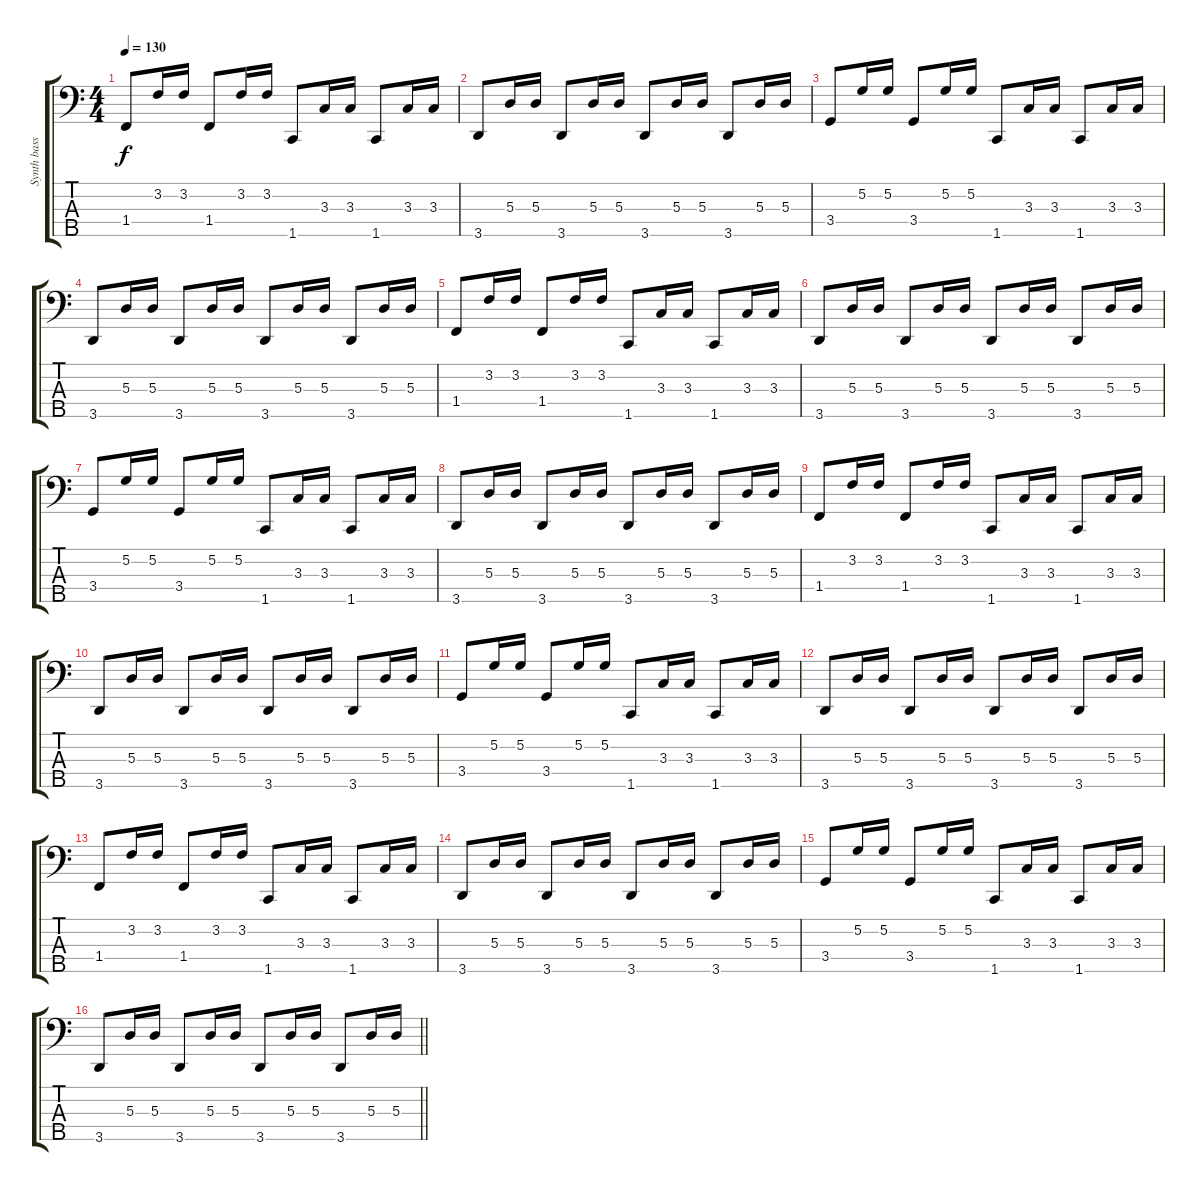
\track ("Synth bass" "Synth bass") {instrument synthbass1}
\staff {score tabs}
\tuning (G2 D2 A1 E1 B0) {hide}
\ts (4 4)
\tempo 130
\clef f4
\ks c
1.4.8{dy f} 3.2.16 3.2.16 1.4.8 3.2.16 3.2.16 1.5.8 3.3.16 3.3.16 1.5.8 3.3.16 3.3.16 |
3.5.8 5.3.16 5.3.16 3.5.8 5.3.16 5.3.16 3.5.8 5.3.16 5.3.16 3.5.8 5.3.16 5.3.16 |
3.4.8 5.2.16 5.2.16 3.4.8 5.2.16 5.2.16 1.5.8 3.3.16 3.3.16 1.5.8 3.3.16 3.3.16 |
3.5.8 5.3.16 5.3.16 3.5.8 5.3.16 5.3.16 3.5.8 5.3.16 5.3.16 3.5.8 5.3.16 5.3.16 |
1.4.8 3.2.16 3.2.16 1.4.8 3.2.16 3.2.16 1.5.8 3.3.16 3.3.16 1.5.8 3.3.16 3.3.16 |
3.5.8 5.3.16 5.3.16 3.5.8 5.3.16 5.3.16 3.5.8 5.3.16 5.3.16 3.5.8 5.3.16 5.3.16 |
3.4.8 5.2.16 5.2.16 3.4.8 5.2.16 5.2.16 1.5.8 3.3.16 3.3.16 1.5.8 3.3.16 3.3.16 |
3.5.8 5.3.16 5.3.16 3.5.8 5.3.16 5.3.16 3.5.8 5.3.16 5.3.16 3.5.8 5.3.16 5.3.16 |
1.4.8 3.2.16 3.2.16 1.4.8 3.2.16 3.2.16 1.5.8 3.3.16 3.3.16 1.5.8 3.3.16 3.3.16 |
3.5.8 5.3.16 5.3.16 3.5.8 5.3.16 5.3.16 3.5.8 5.3.16 5.3.16 3.5.8 5.3.16 5.3.16 |
3.4.8 5.2.16 5.2.16 3.4.8 5.2.16 5.2.16 1.5.8 3.3.16 3.3.16 1.5.8 3.3.16 3.3.16 |
3.5.8 5.3.16 5.3.16 3.5.8 5.3.16 5.3.16 3.5.8 5.3.16 5.3.16 3.5.8 5.3.16 5.3.16 |
1.4.8 3.2.16 3.2.16 1.4.8 3.2.16 3.2.16 1.5.8 3.3.16 3.3.16 1.5.8 3.3.16 3.3.16 |
3.5.8 5.3.16 5.3.16 3.5.8 5.3.16 5.3.16 3.5.8 5.3.16 5.3.16 3.5.8 5.3.16 5.3.16 |
3.4.8 5.2.16 5.2.16 3.4.8 5.2.16 5.2.16 1.5.8 3.3.16 3.3.16 1.5.8 3.3.16 3.3.16 |
\barLineRight lightlight
3.5.8 5.3.16 5.3.16 3.5.8 5.3.16 5.3.16 3.5.8 5.3.16 5.3.16 3.5.8 5.3.16 5.3.16
